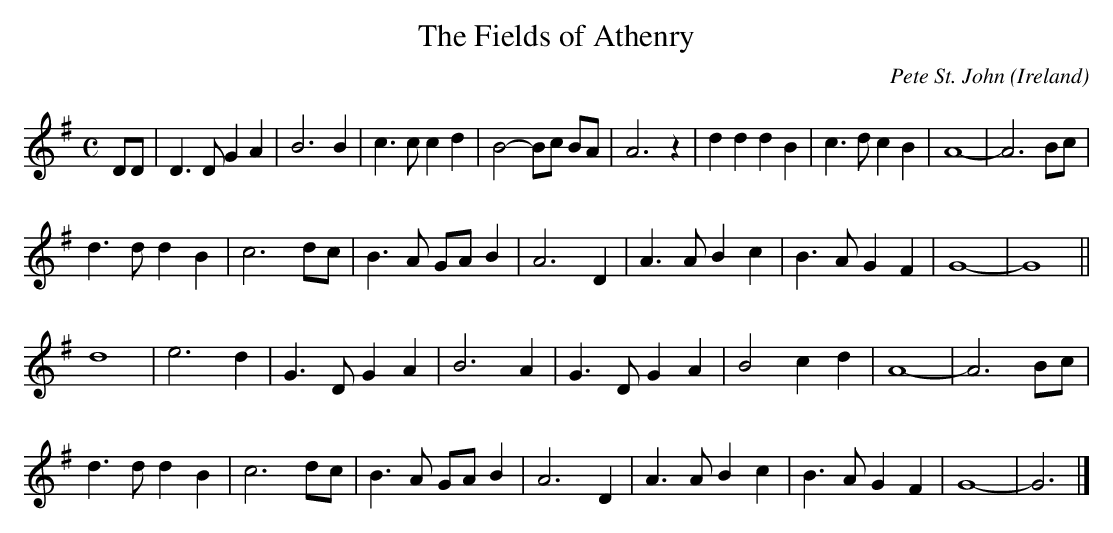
X:1
T:The Fields of Athenry
C:Pete St. John
M:C
O:Ireland
K:G major
DD |  \
D3 D G2 A2  | B6 B2 | c3 c c2 d2 | B4- Bc BA | \
A6 z2 | d2 d2 d2 B2 | c3 d c2 B2 | A8- | A6 Bc |
d3 d d2 B2 | c6 dc | B3 A GA B2  | A6 D2 | \
A3 A B2 c2 | B3 A G2 F2 | G8- | G8 ||
d8 | e6 d2 | G3 D G2 A2 | B6 A2 | \
G3 D G2 A2 | B4 c2 d2 | A8-   | A6 Bc |
d3 d d2 B2 | c6 dc | B3 A GA  B2 | A6 D2 | \
A3 A B2 c2 | B3 A G2 F2 | G8- | G6 |]
